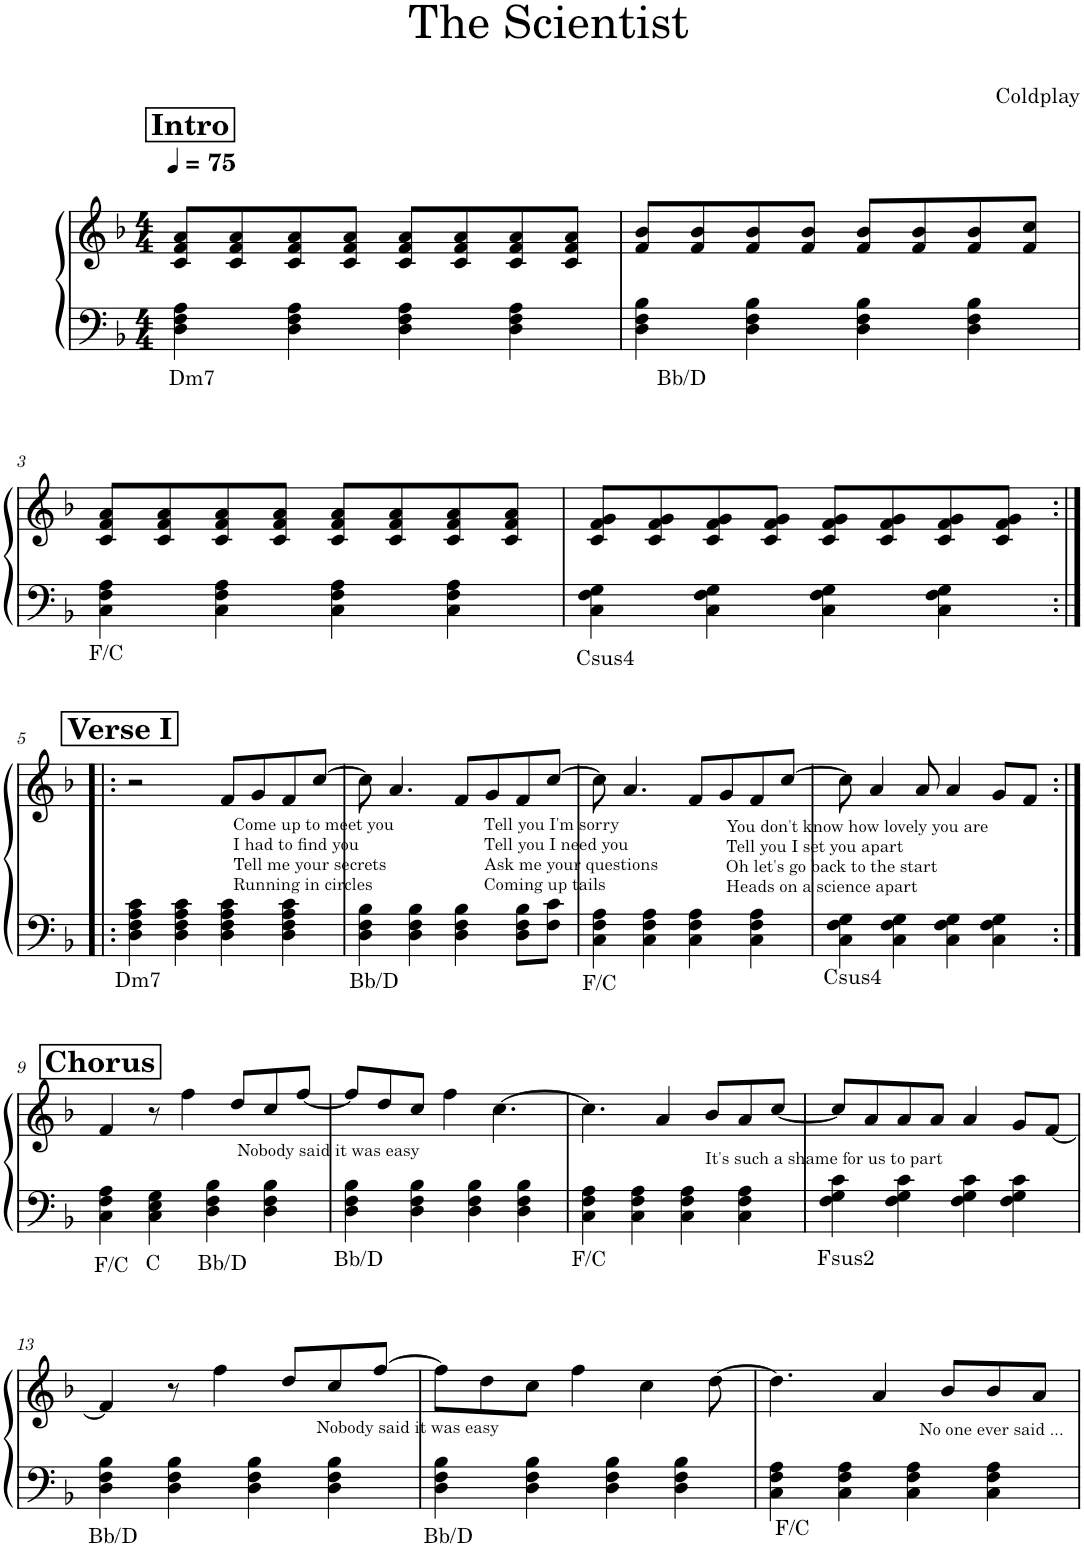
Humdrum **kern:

**kern	**kern
*part1	*part1
*staff2	*staff1
*I"Piano	*
*I'Pno.	*
*clefF4	*clefG2
*k[b-]	*k[b-]
*M4/4	*M4/4
*MM75	*MM75
!!LO:REH:place=s1:a:B:cj:fs=14:t=Intro
=1	=1
!LO:TX:b:t=Bb/D	!
!LO:TX:b:t=Dm7	!
4D\ 4F\ 4A\	8c/ 8f/ 8a/L
.	8c/ 8f/ 8a/
4D\ 4F\ 4A\	8c/ 8f/ 8a/
.	8c/ 8f/ 8a/J
4D\ 4F\ 4A\	8c/ 8f/ 8a/L
.	8c/ 8f/ 8a/
4D\ 4F\ 4A\	8c/ 8f/ 8a/
.	8c/ 8f/ 8a/J
=2	=2
4D\ 4F\ 4B-\	8f/ 8b-/L
.	8f/ 8b-/
4D\ 4F\ 4B-\	8f/ 8b-/
.	8f/ 8b-/J
4D\ 4F\ 4B-\	8f/ 8b-/L
.	8f/ 8b-/
4D\ 4F\ 4B-\	8f/ 8b-/
.	8f/ 8cc/J
!!LO:LB:g=z
=3	=3
!LO:TX:b:t=F/C	!
4C\ 4F\ 4A\	8c/ 8f/ 8a/L
.	8c/ 8f/ 8a/
4C\ 4F\ 4A\	8c/ 8f/ 8a/
.	8c/ 8f/ 8a/J
4C\ 4F\ 4A\	8c/ 8f/ 8a/L
.	8c/ 8f/ 8a/
4C\ 4F\ 4A\	8c/ 8f/ 8a/
.	8c/ 8f/ 8a/J
=4	=4
!LO:TX:b:t=Csus4	!
4C\ 4F\ 4G\	8c/ 8f/ 8g/L
.	8c/ 8f/ 8g/
4C\ 4F\ 4G\	8c/ 8f/ 8g/
.	8c/ 8f/ 8g/J
4C\ 4F\ 4G\	8c/ 8f/ 8g/L
.	8c/ 8f/ 8g/
4C\ 4F\ 4G\	8c/ 8f/ 8g/
.	8c/ 8f/ 8g/J
!!LO:LB:g=z
!!LO:REH:place=s1:a:B:cj:fs=14:t=Verse I
=5:|!|:	=5:|!|:
!LO:TX:b:t=Dm7	!
4D\ 4F\ 4A\ 4c\	2r
4D\ 4F\ 4A\ 4c\	.
!	!LO:TX:b:t=Come up to meet you
!	!LO:TX:b:t=I had to find you
!	!LO:TX:b:t=Tell me your secrets
!	!LO:TX:b:t=Running in circles
4D\ 4F\ 4A\ 4c\	8f/L
.	8g/
4D\ 4F\ 4A\ 4c\	8f/
.	[8cc/J
=6	=6
!LO:TX:b:t=Bb/D	!
4D\ 4F\ 4B-\	8cc\]
.	4.a/
4D\ 4F\ 4B-\	.
!	!LO:TX:b:t=Tell you I'm sorry
!	!LO:TX:b:t=Tell you I need you
!	!LO:TX:b:t=Ask me your questions
!	!LO:TX:b:t=Coming up tails
4D\ 4F\ 4B-\	8f/L
.	8g/
8D\ 8F\ 8B-\L	8f/
8F\ 8c\J	[8cc/J
=7	=7
!LO:TX:b:t=F/C	!
4C\ 4F\ 4A\	8cc\]
.	4.a/
4C\ 4F\ 4A\	.
!	!LO:TX:b:t=You don't know how lovely you are
!	!LO:TX:b:t=Tell you I set you apart
!	!LO:TX:b:t=Oh let's go back to the start
!	!LO:TX:b:t=Heads on a science apart
4C\ 4F\ 4A\	8f/L
.	8g/
4C\ 4F\ 4A\	8f/
.	[8cc/J
=8	=8
!LO:TX:b:t=Csus4	!
4C\ 4F\ 4G\	8cc\]
.	4a/
4C\ 4F\ 4G\	.
.	8a/
4C\ 4F\ 4G\	4a/
4C\ 4F\ 4G\	8g/L
.	8f/J
!!LO:LB:g=z
!!LO:REH:place=s1:a:B:cj:fs=14:t=Chorus
=9:|!	=9:|!
!LO:TX:b:t=F/C	!
4C\ 4F\ 4A\	4f/
!LO:TX:b:t=C	!
4C\ 4E\ 4G\	8r
!	!LO:TX:b:t=Nobody said it was easy
.	4ff\
!LO:TX:b:t=Bb/D	!
4D\ 4F\ 4B-\	.
.	8dd/L
4D\ 4F\ 4B-\	8cc/
.	[8ff/J
=10	=10
!LO:TX:b:t=Bb/D	!
4D\ 4F\ 4B-\	8ff/L]
.	8dd/
4D\ 4F\ 4B-\	8cc/J
.	4ff\
4D\ 4F\ 4B-\	.
.	[4.cc\
4D\ 4F\ 4B-\	.
=11	=11
!LO:TX:b:t=F/C	!
4C\ 4F\ 4A\	4.cc\]
4C\ 4F\ 4A\	.
!	!LO:TX:b:t=It's such a shame for us to part
.	4a/
4C\ 4F\ 4A\	.
.	8b-/L
4C\ 4F\ 4A\	8a/
.	[8cc/J
=12	=12
!LO:TX:b:t=Fsus2	!
4F\ 4G\ 4c\	8cc/L]
.	8a/
4F\ 4G\ 4c\	8a/
.	8a/J
4F\ 4G\ 4c\	4a/
4F\ 4G\ 4c\	8g/L
.	[8f/J
!!LO:LB:g=z
=13	=13
!LO:TX:b:t=Bb/D	!
4D\ 4F\ 4B-\	4f/]
4D\ 4F\ 4B-\	8r
!	!LO:TX:b:t=Nobody said it was easy
.	4ff\
4D\ 4F\ 4B-\	.
.	8dd/L
4D\ 4F\ 4B-\	8cc/
.	[8ff/J
=14	=14
!LO:TX:b:t=Bb/D	!
4D\ 4F\ 4B-\	8ff\L]
.	8dd\
4D\ 4F\ 4B-\	8cc\J
.	4ff\
4D\ 4F\ 4B-\	.
.	4cc\
4D\ 4F\ 4B-\	.
.	[8dd\
=15	=15
!LO:TX:b:t=F/C	!
4C\ 4F\ 4A\	4.dd\]
4C\ 4F\ 4A\	.
!	!LO:TX:b:t=No one ever said ...
.	4a/
4C\ 4F\ 4A\	.
.	8b-/L
4C\ 4F\ 4A\	8b-/
.	8a/J
=	=
*-	*-
